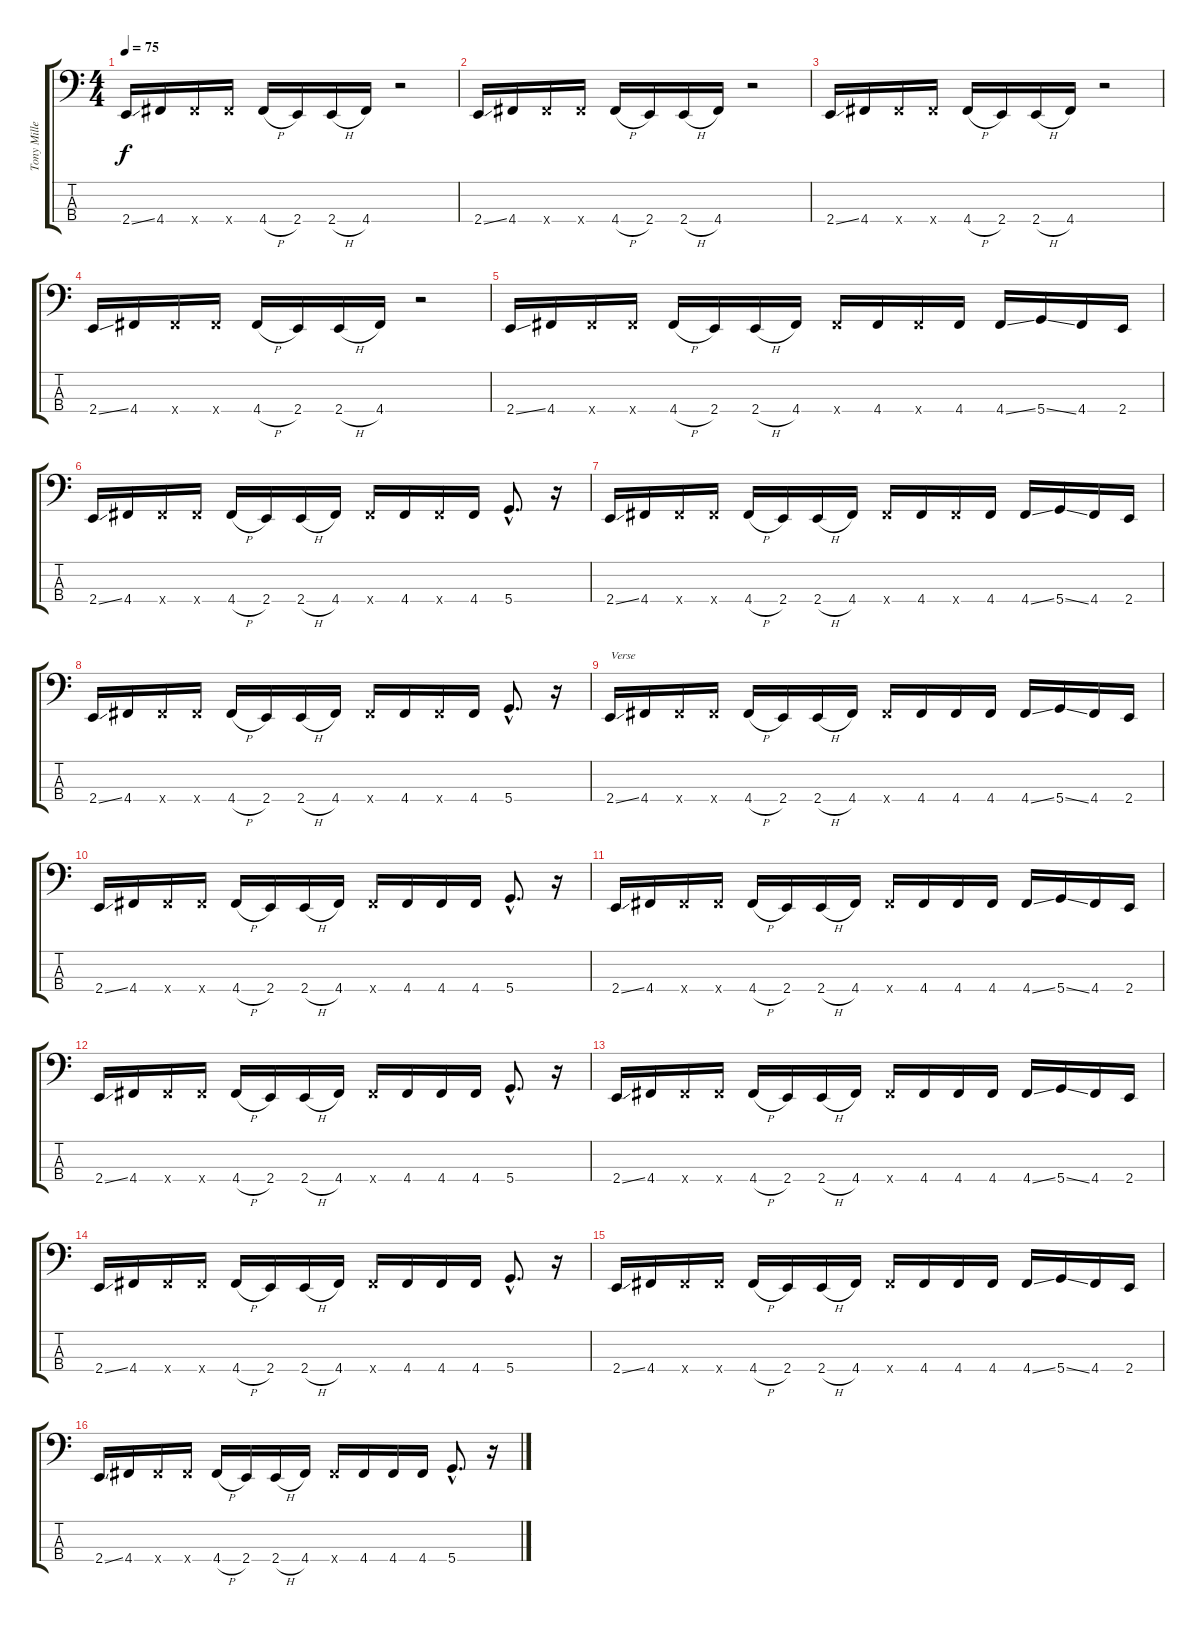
\track ("Tony Miller (Bass)" "Tony Mille") {instrument slapbass2}
\staff {score tabs}
\tuning (G2 D2 A1 D1) {hide}
\ts (4 4)
\tempo 75
\clef f4
\ks c
2.4{ss}.16{dy f} 4.4.16 4.4{x}.16 4.4{x}.16 4.4{h}.16 2.4.16 2.4{h}.16 4.4.16 r.2 |
2.4{ss}.16 4.4.16 4.4{x}.16 4.4{x}.16 4.4{h}.16 2.4.16 2.4{h}.16 4.4.16 r.2 |
2.4{ss}.16 4.4.16 4.4{x}.16 4.4{x}.16 4.4{h}.16 2.4.16 2.4{h}.16 4.4.16 r.2 |
2.4{ss}.16 4.4.16 4.4{x}.16 4.4{x}.16 4.4{h}.16 2.4.16 2.4{h}.16 4.4.16 r.2 |
2.4{ss}.16 4.4.16 4.4{x}.16 4.4{x}.16 4.4{h}.16 2.4.16 2.4{h}.16 4.4.16 4.4{x}.16 4.4.16 4.4{x}.16 4.4.16 4.4{ss}.16 5.4{ss}.16 4.4.16 2.4.16 |
2.4{ss}.16 4.4.16 4.4{x}.16 4.4{x}.16 4.4{h}.16 2.4.16 2.4{h}.16 4.4.16 4.4{x}.16 4.4.16 4.4{x}.16 4.4.16 5.4{hac}.8{d} r.16 |
2.4{ss}.16 4.4.16 4.4{x}.16 4.4{x}.16 4.4{h}.16 2.4.16 2.4{h}.16 4.4.16 4.4{x}.16 4.4.16 4.4{x}.16 4.4.16 4.4{ss}.16 5.4{ss}.16 4.4.16 2.4.16 |
2.4{ss}.16 4.4.16 4.4{x}.16 4.4{x}.16 4.4{h}.16 2.4.16 2.4{h}.16 4.4.16 4.4{x}.16 4.4.16 4.4{x}.16 4.4.16 5.4{hac}.8{d} r.16 |
2.4{ss}.16{txt "Verse"} 4.4.16 4.4{x}.16 4.4{x}.16 4.4{h}.16 2.4.16 2.4{h}.16 4.4.16 4.4{x}.16 4.4.16 4.4.16 4.4.16 4.4{ss}.16 5.4{ss}.16 4.4.16 2.4.16 |
2.4{ss}.16 4.4.16 4.4{x}.16 4.4{x}.16 4.4{h}.16 2.4.16 2.4{h}.16 4.4.16 4.4{x}.16 4.4.16 4.4.16 4.4.16 5.4{hac}.8{d} r.16 |
2.4{ss}.16 4.4.16 4.4{x}.16 4.4{x}.16 4.4{h}.16 2.4.16 2.4{h}.16 4.4.16 4.4{x}.16 4.4.16 4.4.16 4.4.16 4.4{ss}.16 5.4{ss}.16 4.4.16 2.4.16 |
2.4{ss}.16 4.4.16 4.4{x}.16 4.4{x}.16 4.4{h}.16 2.4.16 2.4{h}.16 4.4.16 4.4{x}.16 4.4.16 4.4.16 4.4.16 5.4{hac}.8{d} r.16 |
2.4{ss}.16 4.4.16 4.4{x}.16 4.4{x}.16 4.4{h}.16 2.4.16 2.4{h}.16 4.4.16 4.4{x}.16 4.4.16 4.4.16 4.4.16 4.4{ss}.16 5.4{ss}.16 4.4.16 2.4.16 |
2.4{ss}.16 4.4.16 4.4{x}.16 4.4{x}.16 4.4{h}.16 2.4.16 2.4{h}.16 4.4.16 4.4{x}.16 4.4.16 4.4.16 4.4.16 5.4{hac}.8{d} r.16 |
2.4{ss}.16 4.4.16 4.4{x}.16 4.4{x}.16 4.4{h}.16 2.4.16 2.4{h}.16 4.4.16 4.4{x}.16 4.4.16 4.4.16 4.4.16 4.4{ss}.16 5.4{ss}.16 4.4.16 2.4.16 |
2.4{ss}.16 4.4.16 4.4{x}.16 4.4{x}.16 4.4{h}.16 2.4.16 2.4{h}.16 4.4.16 4.4{x}.16 4.4.16 4.4.16 4.4.16 5.4{hac}.8{d} r.16
